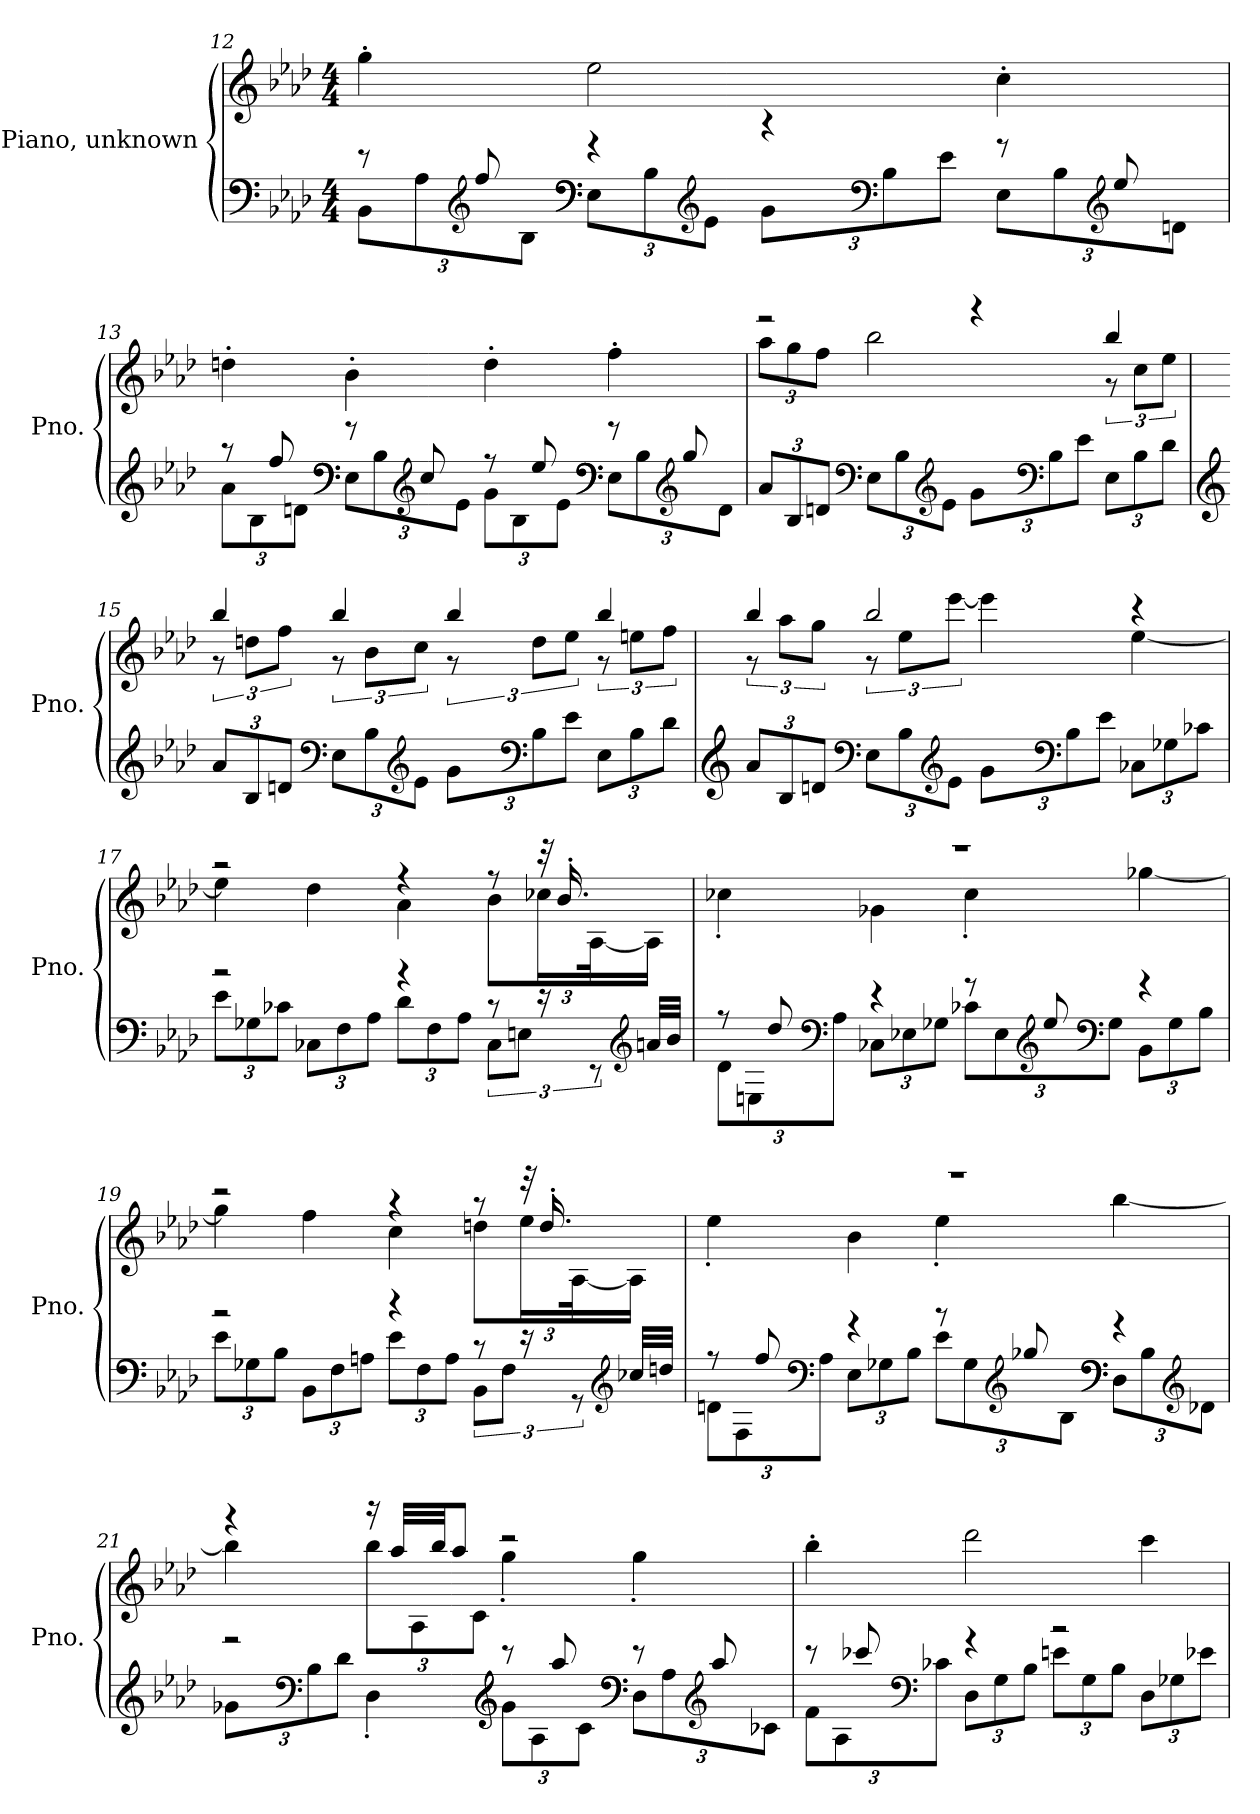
**kern	**kern
*part1	*part1
*staff2	*staff1
*I"Piano, unknown	*
*I'Pno.	*
!!LO:LB:g=z
*clefF4	*clefG2
*k[b-e-a-d-]	*k[b-e-a-d-]
*M4/4	*M4/4
=12	=12
*^	*
*	*Xbrackettup	*
8r	12BB-\L	4gg'\
.	12A-\	.
*clefG2	*	*
8ff/	.	.
.	12B-\J	.
*clefF4	*	*
4r	12E-\L	2ee-\
.	12B-\	.
*clefG2	*	*
.	12e-\J	.
4r	12g\L	.
*clefF4	*	*
.	12B-\	.
.	12e-\J	.
8r	12E-\L	4cc'\
.	12B-\	.
*clefG2	*	*
8ee-/	.	.
.	12dn\J	.
!!LO:LB:g=z
=13	=13	=13
8r	12a-\L	4ddn'\
.	12B-\	.
8ff/	.	.
.	12dn\J	.
*clefF4	*	*
8r	12E-\L	4b-'\
.	12B-\	.
*clefG2	*	*
8cc/	.	.
.	12e-\J	.
8r	12g\L	4dd'\
.	12B-\	.
8ee-/	.	.
.	12e-\J	.
*clefF4	*	*
8r	12E-\L	4ff'\
.	12B-\	.
*clefG2	*	*
8gg/	.	.
.	12d\J	.
*v	*v	*
=14	=14
*	*^
*	*	*Xbrackettup
12a-/L	2r	12aa-\L
12B-/	.	12gg\
12dn/J	.	12ff\J
*clefF4	*	*
12E-\L	.	2bb-\
12B-\	.	.
*clefG2	*	*
12e-\J	.	.
12g\L	4r	.
*clefF4	*	*
12B-\	.	.
12e-\J	.	.
*	*	*brackettup
12E-\L	4bb-/	12r
12B-\	.	12cc\L
12d\J	.	12ee-\J
!!LO:LB:g=z	!!
=15	=15	=15
*clefG2	*	*
12a-/L	4bb-/	12r
12B-/	.	12ddn\L
12dn/J	.	12ff\J
*clefF4	*	*
12E-\L	4bb-/	12r
12B-\	.	12b-\L
*clefG2	*	*
12e-\J	.	12cc\J
12g\L	4bb-/	12r
*clefF4	*	*
12B-\	.	12dd\L
12e-\J	.	12ee-\J
12E-\L	4bb-/	12r
12B-\	.	12een\L
12d\J	.	12ff\J
=16	=16	=16
*clefG2	*	*
12a-/L	4bb-/	12r
12B-/	.	12aa-\L
12dn/J	.	12gg\J
*clefF4	*	*
12E-\L	2bb-/	12r
12B-\	.	12ee-\L
*clefG2	*	*
12e-\J	.	[12eee-\J
12g\L	.	4eee-\]
*clefF4	*	*
12B-\	.	.
12e-\J	.	.
12C-X\L	4r	[4ee-\
12G-X\	.	.
12c-X\J	.	.
!!LO:LB:g=z	!!
=17	=17	=17
*^	*	*
2r	12e-\L	2r	4ee-\]
.	12G-X\	.	.
.	12c-X\J	.	.
.	12C-X\L	.	4dd-\
.	12F\	.	.
.	12A-\J	.	.
4r	12d-\L	4r	4a-\
.	12F\	.	.
.	12A-\J	.	.
*	*brackettup	*	*
8r	12C-\L	8r	8b-\L
.	12En\J	.	.
*	*	*	*Xbrackettup
16r	.	32r	24cc-X\L
.	.	16.b-'/	.
.	12r	.	[48A-\K
*clefG2	*	*	*
32an/LLL	.	.	16A-\JJ]
32b-/JJJ	.	.	.
!!LO:LB:g=z	!!
=18	=18	=18	=18
*	*Xbrackettup	*	*
8r	12d-\L	1r	4cc-X'\
.	12En\	.	.
8dd-/	.	.	.
*clefF4	*	*	*
.	12A-\J	.	.
4r	12C-X\L	.	4g-X\
.	12E-X\	.	.
.	12G-X\J	.	.
8r	12c-X\L	.	4cc-'\
.	12E-\	.	.
*clefG2	*	*	*
8ee-/	.	.	.
*clefF4	*	*	*
.	12G-\J	.	.
4r	12BB-\L	.	[4gg-X\
.	12G-\	.	.
.	12B-\J	.	.
!!LO:PB:g=z	!!
=19	=19	=19	=19
2r	12e-\L	2r	4gg-\]
.	12G-X\	.	.
.	12B-\J	.	.
.	12BB-\L	.	4ff\
.	12F\	.	.
.	12An\J	.	.
4r	12e-\L	4r	4cc\
.	12F\	.	.
.	12A\J	.	.
*	*brackettup	*	*
8r	12BB-\L	8r	8ddn\L
.	12F\J	.	.
16r	.	32r	24ee-\L
.	.	16.dd'/	.
.	12r	.	[48A-\K
*clefG2	*	*	*
32cc-X/LLL	.	.	16A-\JJ]
32ddn/JJJ	.	.	.
=20	=20	=20	=20
*	*Xbrackettup	*	*
8r	12dn\L	1r	4ee-'\
.	12F\	.	.
8ff/	.	.	.
*clefF4	*	*	*
.	12A-\J	.	.
4r	12E-\L	.	4b-\
.	12G-X\	.	.
.	12B-\J	.	.
8r	12e-\L	.	4ee-'\
.	12G-\	.	.
*clefG2	*	*	*
8gg-X/	.	.	.
.	12B-\J	.	.
*clefF4	*	*	*
4r	12D-\L	.	[4bb-\
.	12B-\	.	.
*clefG2	*	*	*
.	12d-X\J	.	.
!!LO:LB:g=z	!!
=21	=21	=21	=21
2r	12g-X\L	4r	4bb-\]
*clefF4	*	*	*
.	12B-\	.	.
.	12d-\J	.	.
.	4D-'\	16r	12bb-\L
.	.	32aa-/LLL	.
.	.	.	12A-\
.	.	32bb-/JJ	.
.	.	8aa-/J	.
.	.	.	12c\J
*clefG2	*	*	*
8r	12g-\L	2r	4gg'\
.	12A-\	.	.
8aa-/	.	.	.
.	12c\J	.	.
*clefF4	*	*	*
8r	12D-\L	.	4gg'\
.	12A-\	.	.
*clefG2	*	*	*
8aa-/	.	.	.
.	12c-X\J	.	.
*	*	*v	*v
!!LO:LB:g=z
=22	=22	=22
8r	12f\L	4bb-'\
.	12A-\	.
8ccc-X/	.	.
*clefF4	*	*
.	12c-X\J	.
4r	12D-\L	2ddd-\
.	12G\	.
.	12B-\J	.
2r	12en\L	.
.	12G\	.
.	12B-\J	.
.	12D-\L	4ccc\
.	12G-X\	.
.	12e-X\J	.
*v	*v	*
=	=
*-	*-
